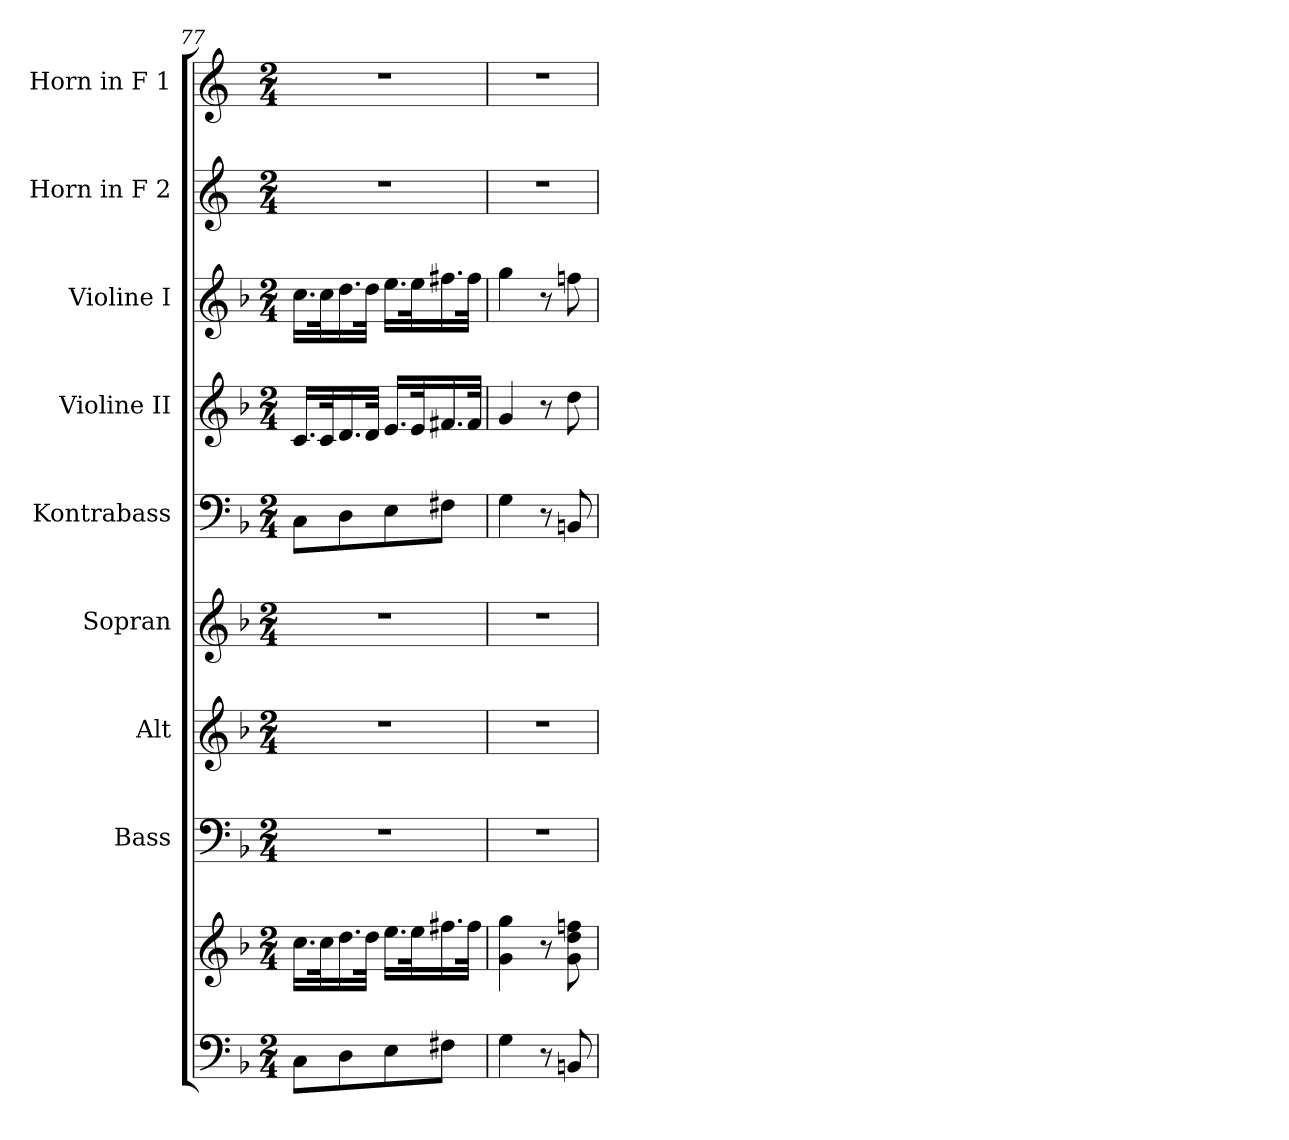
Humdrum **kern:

**kern	**kern	**kern	**kern	**kern	**kern	**kern	**kern	**kern	**kern
*part9	*part9	*part8	*part7	*part6	*part5	*part4	*part3	*part2	*part1
*staff10	*staff9	*staff8	*staff7	*staff6	*staff5	*staff4	*staff3	*staff2	*staff1
*	*	*I"Bass	*I"Alt	*I"Sopran	*I"Kontrabass	*I"Violine II	*I"Violine I	*I"Horn in F 2	*I"Horn in F 1
*	*	*I'B.	*I'A.	*I'S.	*I'Kb.	*I'Vl. II	*I'Vl. I	*I'Hrn. 2	*I'Hrn. 1
!!LO:PB:g=z
*clefF4	*clefG2	*clefF4	*clefG2	*clefG2	*clefF4	*clefG2	*clefG2	*clefG2	*clefG2
*	*	*	*	*	*ITrd7c12	*	*	*ITrd4c7	*ITrd4c7
*k[b-]	*k[b-]	*k[b-]	*k[b-]	*k[b-]	*k[b-]	*k[b-]	*k[b-]	*k[b-]	*k[b-]
*F:	*F:	*F:	*F:	*F:	*F:	*F:	*F:	*F:	*F:
*M2/4	*M2/4	*M2/4	*M2/4	*M2/4	*M2/4	*M2/4	*M2/4	*M2/4	*M2/4
=77	=77	=77	=77	=77	=77	=77	=77	=77	=77
8C\L	16.cc\LL	2r	2r	2r	8CC\L	16.c/LL	16.cc\LL	2r	2r
.	32cc\k	.	.	.	.	32c/k	32cc\k	.	.
8D\	16.dd\	.	.	.	8DD\	16.d/	16.dd\	.	.
.	32dd\JJk	.	.	.	.	32d/JJk	32dd\JJk	.	.
8E\	16.ee\LL	.	.	.	8EE\	16.e/LL	16.ee\LL	.	.
.	32ee\k	.	.	.	.	32e/k	32ee\k	.	.
8F#X\J	16.ff#X\	.	.	.	8FF#X\J	16.f#X/	16.ff#X\	.	.
.	32ff#\JJk	.	.	.	.	32f#/JJk	32ff#\JJk	.	.
=78	=78	=78	=78	=78	=78	=78	=78	=78	=78
4G\	4g\ 4gg\	2r	2r	2r	4GG\	4g/	4gg\	2r	2r
8r	8r	.	.	.	8r	8r	8r	.	.
8BBn/	8g\ 8dd\ 8ffn\	.	.	.	8BBBn/	8dd\	8ffn\	.	.
=	=	=	=	=	=	=	=	=	=
*-	*-	*-	*-	*-	*-	*-	*-	*-	*-
